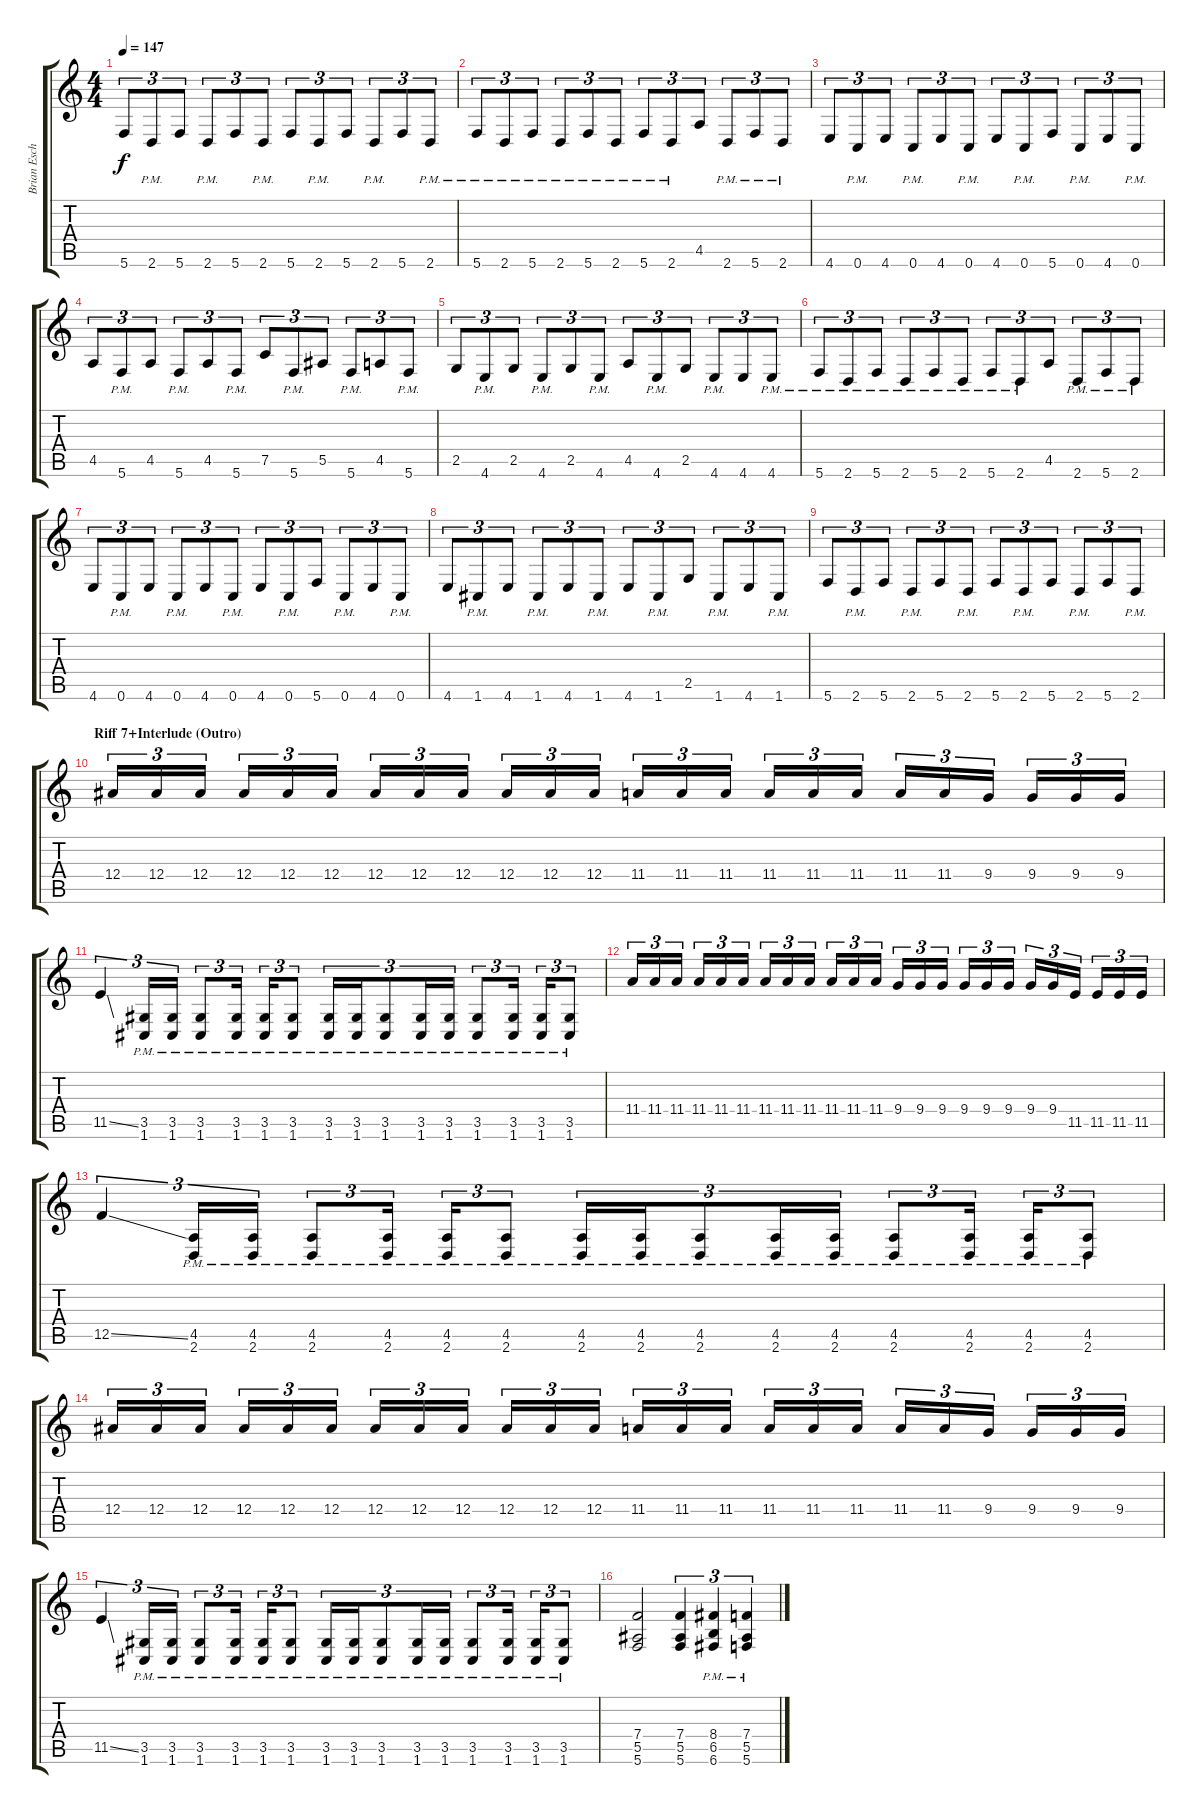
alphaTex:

\track ("Brian Eschbach (Lead Guitar)" "Brian Esch") {instrument distortionguitar}
\staff {score tabs}
\tuning (C4 G3 Eb3 Bb2 F2 C2) {hide}
\ts (4 4)
\tempo 147
\clef g2
\ks c
5.6.8{tu (3 2) dy f} 2.6{pm}.8{tu (3 2)} 5.6.8{tu (3 2)} 2.6{pm}.8{tu (3 2)} 5.6.8{tu (3 2)} 2.6{pm}.8{tu (3 2)} 5.6.8{tu (3 2)} 2.6{pm}.8{tu (3 2)} 5.6.8{tu (3 2)} 2.6{pm}.8{tu (3 2)} 5.6.8{tu (3 2)} 2.6{pm}.8{tu (3 2)} |
5.6{pm}.8{tu (3 2)} 2.6{pm}.8{tu (3 2)} 5.6{pm}.8{tu (3 2)} 2.6{pm}.8{tu (3 2)} 5.6{pm}.8{tu (3 2)} 2.6{pm}.8{tu (3 2)} 5.6{pm}.8{tu (3 2)} 2.6{pm}.8{tu (3 2)} 4.5.8{tu (3 2)} 2.6{pm}.8{tu (3 2)} 5.6{pm}.8{tu (3 2)} 2.6{pm}.8{tu (3 2)} |
4.6.8{tu (3 2)} 0.6{pm}.8{tu (3 2)} 4.6.8{tu (3 2)} 0.6{pm}.8{tu (3 2)} 4.6.8{tu (3 2)} 0.6{pm}.8{tu (3 2)} 4.6.8{tu (3 2)} 0.6{pm}.8{tu (3 2)} 5.6.8{tu (3 2)} 0.6{pm}.8{tu (3 2)} 4.6.8{tu (3 2)} 0.6{pm}.8{tu (3 2)} |
4.5.8{tu (3 2)} 5.6{pm}.8{tu (3 2)} 4.5.8{tu (3 2)} 5.6{pm}.8{tu (3 2)} 4.5.8{tu (3 2)} 5.6{pm}.8{tu (3 2)} 7.5.8{tu (3 2)} 5.6{pm}.8{tu (3 2)} 5.5.8{tu (3 2)} 5.6{pm}.8{tu (3 2)} 4.5.8{tu (3 2)} 5.6{pm}.8{tu (3 2)} |
2.5.8{tu (3 2)} 4.6{pm}.8{tu (3 2)} 2.5.8{tu (3 2)} 4.6{pm}.8{tu (3 2)} 2.5.8{tu (3 2)} 4.6{pm}.8{tu (3 2)} 4.5.8{tu (3 2)} 4.6{pm}.8{tu (3 2)} 2.5.8{tu (3 2)} 4.6{pm}.8{tu (3 2)} 4.6.8{tu (3 2)} 4.6{pm}.8{tu (3 2)} |
5.6{pm}.8{tu (3 2)} 2.6{pm}.8{tu (3 2)} 5.6{pm}.8{tu (3 2)} 2.6{pm}.8{tu (3 2)} 5.6{pm}.8{tu (3 2)} 2.6{pm}.8{tu (3 2)} 5.6{pm}.8{tu (3 2)} 2.6{pm}.8{tu (3 2)} 4.5.8{tu (3 2)} 2.6{pm}.8{tu (3 2)} 5.6{pm}.8{tu (3 2)} 2.6{pm}.8{tu (3 2)} |
4.6.8{tu (3 2)} 0.6{pm}.8{tu (3 2)} 4.6.8{tu (3 2)} 0.6{pm}.8{tu (3 2)} 4.6.8{tu (3 2)} 0.6{pm}.8{tu (3 2)} 4.6.8{tu (3 2)} 0.6{pm}.8{tu (3 2)} 5.6.8{tu (3 2)} 0.6{pm}.8{tu (3 2)} 4.6.8{tu (3 2)} 0.6{pm}.8{tu (3 2)} |
4.6.8{tu (3 2)} 1.6{pm}.8{tu (3 2)} 4.6.8{tu (3 2)} 1.6{pm}.8{tu (3 2)} 4.6.8{tu (3 2)} 1.6{pm}.8{tu (3 2)} 4.6.8{tu (3 2)} 1.6{pm}.8{tu (3 2)} 2.5.8{tu (3 2)} 1.6{pm}.8{tu (3 2)} 4.6.8{tu (3 2)} 1.6{pm}.8{tu (3 2)} |
5.6.8{tu (3 2)} 2.6{pm}.8{tu (3 2)} 5.6.8{tu (3 2)} 2.6{pm}.8{tu (3 2)} 5.6.8{tu (3 2)} 2.6{pm}.8{tu (3 2)} 5.6.8{tu (3 2)} 2.6{pm}.8{tu (3 2)} 5.6.8{tu (3 2)} 2.6{pm}.8{tu (3 2)} 5.6.8{tu (3 2)} 2.6{pm}.8{tu (3 2)} |
\section ("" "Riff 7+Interlude (Outro)")
12.4.16{tu (3 2)} 12.4.16{tu (3 2)} 12.4.16{tu (3 2)} 12.4.16{tu (3 2)} 12.4.16{tu (3 2)} 12.4.16{tu (3 2)} 12.4.16{tu (3 2)} 12.4.16{tu (3 2)} 12.4.16{tu (3 2)} 12.4.16{tu (3 2)} 12.4.16{tu (3 2)} 12.4.16{tu (3 2)} 11.4.16{tu (3 2)} 11.4.16{tu (3 2)} 11.4.16{tu (3 2)} 11.4.16{tu (3 2)} 11.4.16{tu (3 2)} 11.4.16{tu (3 2)} 11.4.16{tu (3 2)} 11.4.16{tu (3 2)} 9.4.16{tu (3 2)} 9.4.16{tu (3 2)} 9.4.16{tu (3 2)} 9.4.16{tu (3 2)} |
11.5{ss}.4{tu (3 2)} (3.5{pm} 1.6{pm}).16{tu (3 2)} (3.5{pm} 1.6{pm}).16{tu (3 2)} (3.5{pm} 1.6{pm}).8{tu (3 2)} (3.5{pm} 1.6{pm}).16{tu (3 2)} (3.5{pm} 1.6{pm}).16{tu (3 2)} (3.5{pm} 1.6{pm}).8{tu (3 2)} (3.5{pm} 1.6{pm}).16{tu (3 2)} (3.5{pm} 1.6{pm}).16{tu (3 2)} (3.5{pm} 1.6{pm}).8{tu (3 2)} (3.5{pm} 1.6{pm}).16{tu (3 2)} (3.5{pm} 1.6{pm}).16{tu (3 2)} (3.5{pm} 1.6{pm}).8{tu (3 2)} (3.5{pm} 1.6{pm}).16{tu (3 2)} (3.5{pm} 1.6{pm}).16{tu (3 2)} (3.5{pm} 1.6{pm}).8{tu (3 2)} |
11.4.16{tu (3 2)} 11.4.16{tu (3 2)} 11.4.16{tu (3 2)} 11.4.16{tu (3 2)} 11.4.16{tu (3 2)} 11.4.16{tu (3 2)} 11.4.16{tu (3 2)} 11.4.16{tu (3 2)} 11.4.16{tu (3 2)} 11.4.16{tu (3 2)} 11.4.16{tu (3 2)} 11.4.16{tu (3 2)} 9.4.16{tu (3 2)} 9.4.16{tu (3 2)} 9.4.16{tu (3 2)} 9.4.16{tu (3 2)} 9.4.16{tu (3 2)} 9.4.16{tu (3 2)} 9.4.16{tu (3 2)} 9.4.16{tu (3 2)} 11.5.16{tu (3 2)} 11.5.16{tu (3 2)} 11.5.16{tu (3 2)} 11.5.16{tu (3 2)} |
12.5{ss}.4{tu (3 2)} (4.5{pm} 2.6{pm}).16{tu (3 2)} (4.5{pm} 2.6{pm}).16{tu (3 2)} (4.5{pm} 2.6{pm}).8{tu (3 2)} (4.5{pm} 2.6{pm}).16{tu (3 2)} (4.5{pm} 2.6{pm}).16{tu (3 2)} (4.5{pm} 2.6{pm}).8{tu (3 2)} (4.5{pm} 2.6{pm}).16{tu (3 2)} (4.5{pm} 2.6{pm}).16{tu (3 2)} (4.5{pm} 2.6{pm}).8{tu (3 2)} (4.5{pm} 2.6{pm}).16{tu (3 2)} (4.5{pm} 2.6{pm}).16{tu (3 2)} (4.5{pm} 2.6{pm}).8{tu (3 2)} (4.5{pm} 2.6{pm}).16{tu (3 2)} (4.5{pm} 2.6{pm}).16{tu (3 2)} (4.5{pm} 2.6{pm}).8{tu (3 2)} |
12.4.16{tu (3 2)} 12.4.16{tu (3 2)} 12.4.16{tu (3 2)} 12.4.16{tu (3 2)} 12.4.16{tu (3 2)} 12.4.16{tu (3 2)} 12.4.16{tu (3 2)} 12.4.16{tu (3 2)} 12.4.16{tu (3 2)} 12.4.16{tu (3 2)} 12.4.16{tu (3 2)} 12.4.16{tu (3 2)} 11.4.16{tu (3 2)} 11.4.16{tu (3 2)} 11.4.16{tu (3 2)} 11.4.16{tu (3 2)} 11.4.16{tu (3 2)} 11.4.16{tu (3 2)} 11.4.16{tu (3 2)} 11.4.16{tu (3 2)} 9.4.16{tu (3 2)} 9.4.16{tu (3 2)} 9.4.16{tu (3 2)} 9.4.16{tu (3 2)} |
11.5{ss}.4{tu (3 2)} (3.5{pm} 1.6{pm}).16{tu (3 2)} (3.5{pm} 1.6{pm}).16{tu (3 2)} (3.5{pm} 1.6{pm}).8{tu (3 2)} (3.5{pm} 1.6{pm}).16{tu (3 2)} (3.5{pm} 1.6{pm}).16{tu (3 2)} (3.5{pm} 1.6{pm}).8{tu (3 2)} (3.5{pm} 1.6{pm}).16{tu (3 2)} (3.5{pm} 1.6{pm}).16{tu (3 2)} (3.5{pm} 1.6{pm}).8{tu (3 2)} (3.5{pm} 1.6{pm}).16{tu (3 2)} (3.5{pm} 1.6{pm}).16{tu (3 2)} (3.5{pm} 1.6{pm}).8{tu (3 2)} (3.5{pm} 1.6{pm}).16{tu (3 2)} (3.5{pm} 1.6{pm}).16{tu (3 2)} (3.5{pm} 1.6{pm}).8{tu (3 2)} |
(7.4 5.5 5.6).2 (7.4 5.5 5.6).4{tu (3 2)} (8.4{pm} 6.5{pm} 6.6{pm}).4{tu (3 2)} (7.4{pm} 5.5{pm} 5.6{pm}).4{tu (3 2)}
